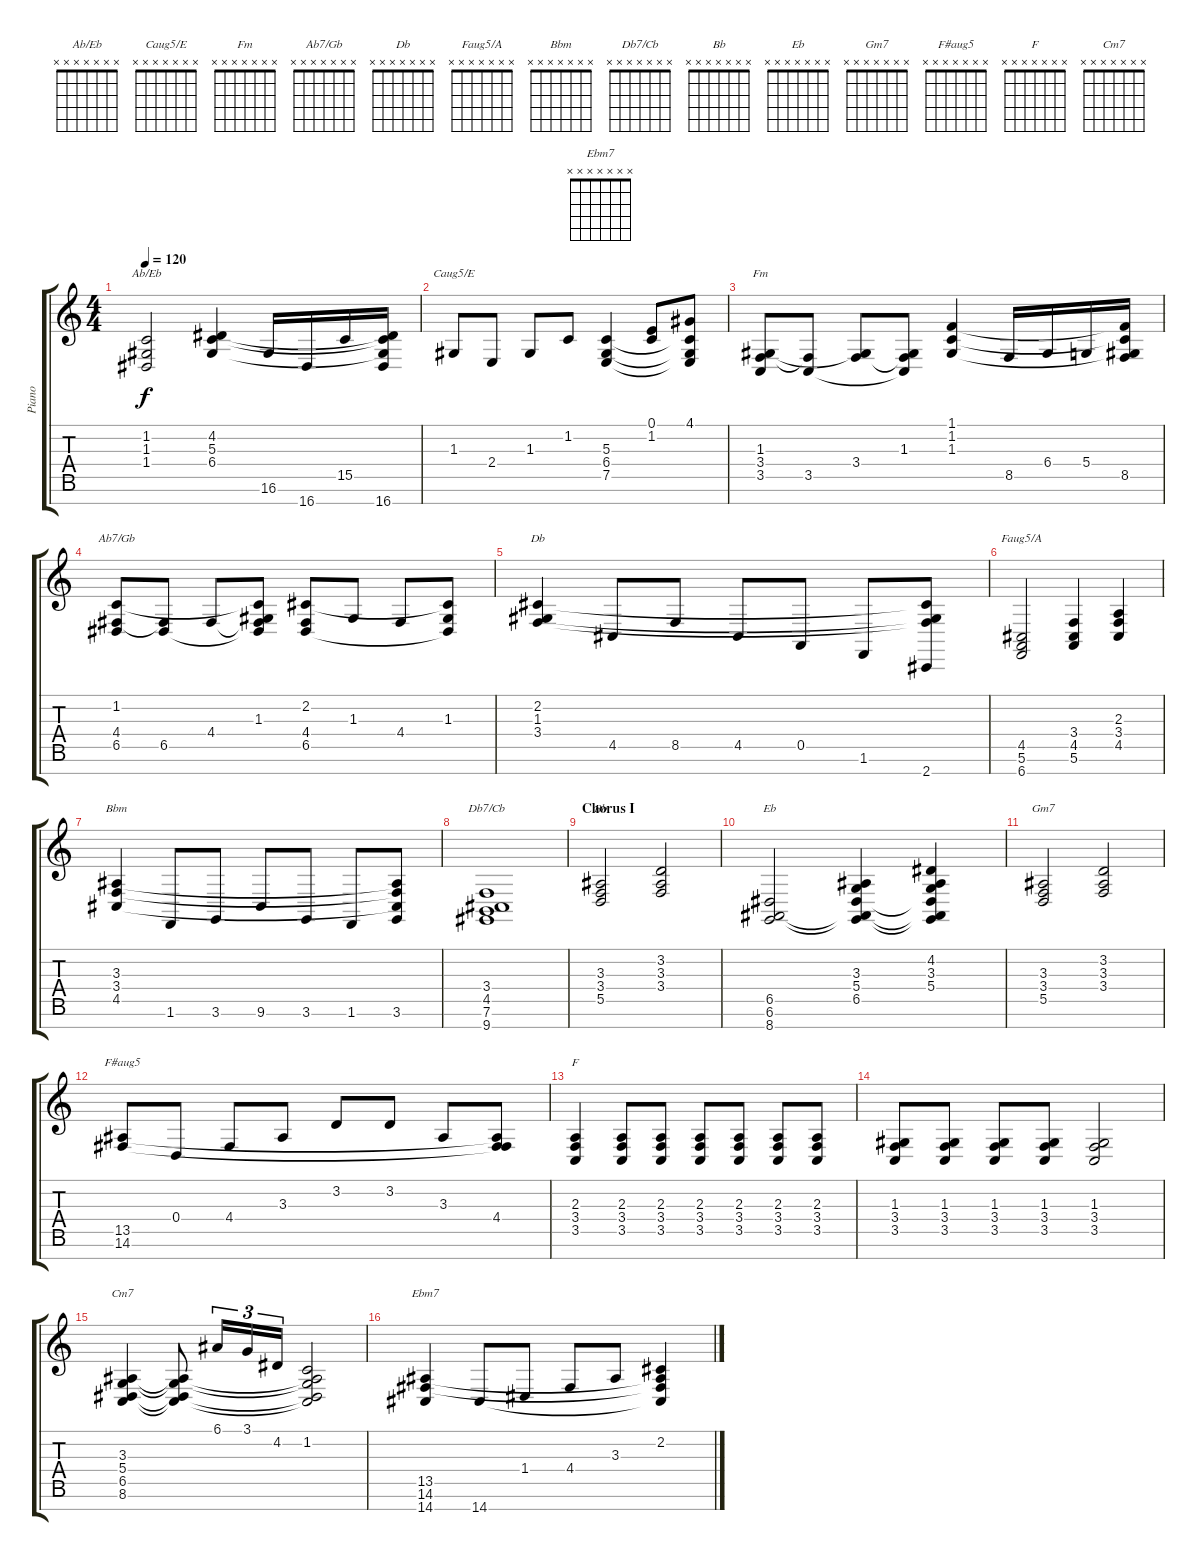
\track ("Piano" "Piano") {instrument acousticgrandpiano}
\staff {score tabs}
\tuning (E4 B3 G3 D3 A2 E2 B1) {hide}
\chord ("Ab/Eb" x x x x x x x) {firstfret 0}
\chord ("Caug5/E" x x x x x x x) {firstfret 0}
\chord ("Fm" x x x x x x x) {firstfret 0}
\chord ("Ab7/Gb" x x x x x x x) {firstfret 0}
\chord ("Db" x x x x x x x) {firstfret 0}
\chord ("Faug5/A" x x x x x x x) {firstfret 0}
\chord ("Bbm" x x x x x x x) {firstfret 0}
\chord ("Db7/Cb" x x x x x x x) {firstfret 0}
\chord ("Bb" x x x x x x x) {firstfret 0}
\chord ("Eb" x x x x x x x) {firstfret 0}
\chord ("Gm7" x x x x x x x) {firstfret 0}
\chord ("F#aug5" x x x x x x x) {firstfret 0}
\chord ("F" x x x x x x x) {firstfret 0}
\chord ("Cm7" x x x x x x x) {firstfret 0}
\chord ("Ebm7" x x x x x x x) {firstfret 0}
\ts (4 4)
\tempo 120
\clef g2
\ks c
(1.2 1.3 1.4).2{ch "Ab/Eb" dy f} (4.2 5.3 6.4).4 16.6.16 16.7.16 15.5.16 (4.2{t} 5.3{t} 6.4{t} 16.7).16 |
1.3.8{ch "Caug5/E"} 2.4.8 1.3.8 1.2.8 (5.3 6.4 7.5).4 (0.1 1.2).8 (4.1 5.3{t} 6.4{t} 7.5{t}).8 |
(1.3 3.4 3.5).8{ch "Fm"} (3.4{t} 3.5).8 (1.3{t} 3.4).8 (1.3 3.4{t} 3.5{t}).8 (1.1 1.2 1.3).4 8.5.16 6.4.16 5.4.16 (1.1{t} 1.2{t} 1.3{t} 8.5).16 |
(1.2 4.4 6.5).8{ch "Ab7/Gb"} (4.4{t} 6.5).8 4.4.8 (1.2{t} 1.3 4.4{t} 6.5{t}).8 (2.2 4.4 6.5).8 1.3.8 4.4.8 (2.2{t} 1.3 6.5{t}).8 |
(2.2 1.3 3.4).4{ch "Db"} 4.5.8 8.5.8 4.5.8 0.5.8 1.6.8 (2.2{t} 1.3{t} 3.4{t} 2.7).8 |
(4.5 5.6 6.7).2{ch "Faug5/A"} (3.4 4.5 5.6).4 (2.3 3.4 4.5).4 |
(3.3 3.4 4.5).4{ch "Bbm"} 1.6.8 3.6.8 9.6.8 3.6.8 1.6.8 (3.3{t} 3.4{t} 4.5{t} 3.6).8 |
(3.4 4.5 7.6 9.7).1{ch "Db7/Cb"} |
\section ("" "Chorus I")
(3.3 3.4 5.5).2{ch "Bb"} (3.2 3.3 3.4).2 |
(6.5 6.6 8.7).2{ch "Eb"} (3.3 5.4 6.5 6.6{t} 8.7{t}).4 (4.2 3.3 5.4 6.5{t} 6.6{t} 8.7{t}).4 |
(3.3 3.4 5.5).2{ch "Gm7"} (3.2 3.3 3.4).2 |
(13.5 14.6).8{ch "F#aug5"} 0.4.8 4.4.8 3.3.8 3.2.8 3.2.8 3.3.8 (4.4 13.5{t} 14.6{t}).8 |
(2.3 3.4 3.5).4{ch "F"} (2.3 3.4 3.5).8 (2.3 3.4 3.5).8 (2.3 3.4 3.5).8 (2.3 3.4 3.5).8 (2.3 3.4 3.5).8 (2.3 3.4 3.5).8 |
(1.3 3.4 3.5).8 (1.3 3.4 3.5).8 (1.3 3.4 3.5).8 (1.3 3.4 3.5).8 (1.3 3.4 3.5).2 |
(3.3 5.4 6.5 8.6).4{ch "Cm7"} (3.3{t} 5.4{t} 6.5{t} 8.6{t}).8 6.1.16{tu (3 2)} 3.1.16{tu (3 2)} 4.2.16{tu (3 2)} (1.2 3.3{t} 5.4{t} 6.5{t} 8.6{t}).2 |
(13.5 14.6 14.7).4{ch "Ebm7"} 14.7.8 1.4.8 4.4.8 3.3.8 (2.2 13.5{t} 14.6{t} 14.7{t}).4
